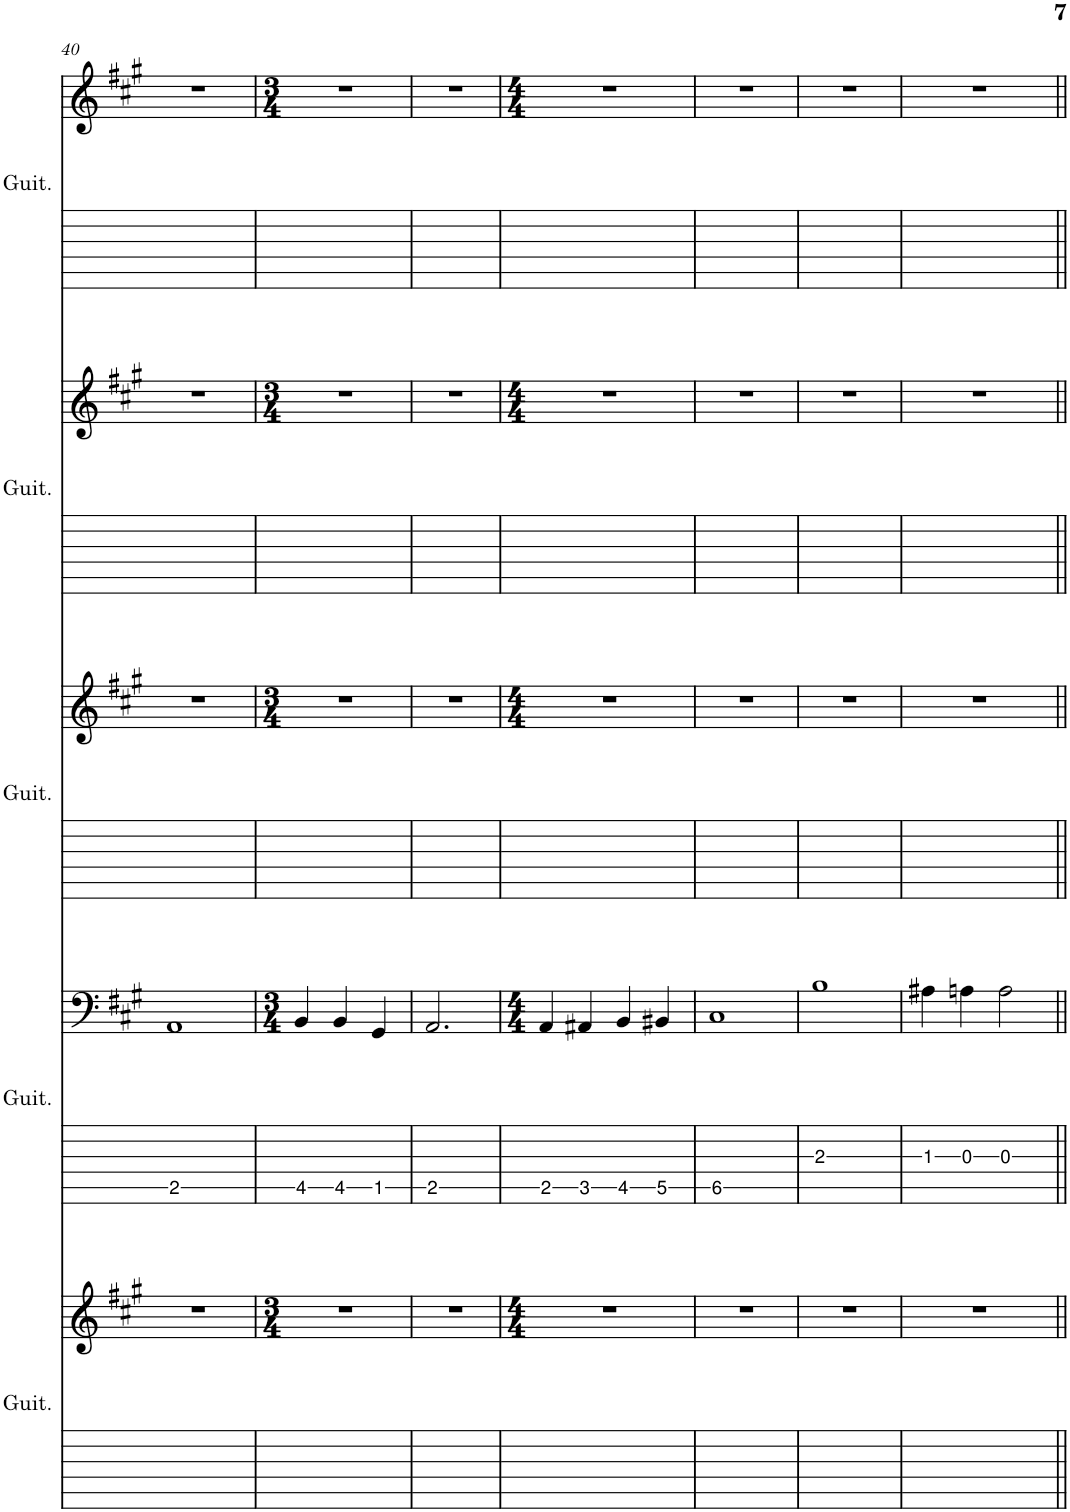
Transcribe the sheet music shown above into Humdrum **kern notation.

**kern	**kern	**kern	**kern	**kern	**kern	**kern	**kern	**kern	**kern
*part5	*part5	*part4	*part4	*part3	*part3	*part2	*part2	*part1	*part1
*staff10	*staff9	*staff8	*staff7	*staff6	*staff5	*staff4	*staff3	*staff2	*staff1
*I"Acoustic Guitar (NST)	*	*I"Acoustic Guitar (NST)	*	*I"Acoustic Guitar (NST)	*	*I"Acoustic Guitar (NST)	*	*I"Acoustic Guitar (NST)	*
*I'Guit.	*	*I'Guit.	*	*I'Guit.	*	*I'Guit.	*	*I'Guit.	*
!!LO:PB:g=z
*	*clefG2	*clefF4	*clefF4	*	*clefG2	*	*clefG2	*	*clefG2
*k[f#c#g#]	*k[f#c#g#]	*k[f#c#g#]	*k[f#c#g#]	*k[f#c#g#]	*k[f#c#g#]	*k[f#c#g#]	*k[f#c#g#]	*k[f#c#g#]	*k[f#c#g#]
*M4/4	*M4/4	*M4/4	*M4/4	*M4/4	*M4/4	*M4/4	*M4/4	*M4/4	*M4/4
=40	=40	=40	=40	=40	=40	=40	=40	=40	=40
1r	1r	1AA	1AA	1r	1r	1r	1r	1r	1r
=41	=41	=41	=41	=41	=41	=41	=41	=41	=41
*M3/4	*M3/4	*M3/4	*M3/4	*M3/4	*M3/4	*M3/4	*M3/4	*M3/4	*M3/4
2.r	2.r	4BB	4BB/	2.r	2.r	2.r	2.r	2.r	2.r
.	.	4BB	4BB/	.	.	.	.	.	.
.	.	4GG#	4GG#/	.	.	.	.	.	.
=42	=42	=42	=42	=42	=42	=42	=42	=42	=42
2.r	2.r	2.AA	2.AA/	2.r	2.r	2.r	2.r	2.r	2.r
=43	=43	=43	=43	=43	=43	=43	=43	=43	=43
*M4/4	*M4/4	*M4/4	*M4/4	*M4/4	*M4/4	*M4/4	*M4/4	*M4/4	*M4/4
1r	1r	4AA	4AA/	1r	1r	1r	1r	1r	1r
.	.	4AA#X	4AA#X/	.	.	.	.	.	.
.	.	4BB	4BB/	.	.	.	.	.	.
.	.	4BB#X	4BB#X/	.	.	.	.	.	.
=44	=44	=44	=44	=44	=44	=44	=44	=44	=44
1r	1r	1C#	1C#	1r	1r	1r	1r	1r	1r
=45	=45	=45	=45	=45	=45	=45	=45	=45	=45
1r	1r	1B	1B	1r	1r	1r	1r	1r	1r
=46	=46	=46	=46	=46	=46	=46	=46	=46	=46
1r	1r	4A#X	4A#X\	1r	1r	1r	1r	1r	1r
.	.	4An	4An\	.	.	.	.	.	.
.	.	2A	2A\	.	.	.	.	.	.
=||	=||	=||	=||	=||	=||	=||	=||	=||	=||
*-	*-	*-	*-	*-	*-	*-	*-	*-	*-
